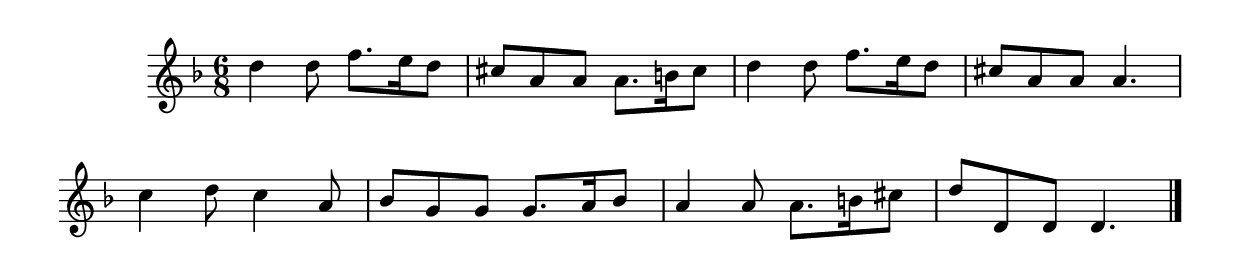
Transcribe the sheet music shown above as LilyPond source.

\version "2.24"
\language "english"

global = {
  \time 6/8
  \key f \major
}

mBreak = { \break }

\score {
      \new Staff = "up"  {
        <<
          \new 	Voice = "one" 	\fixed c' {
            \global
            %\voiceOne
            d'4 8 f'8. e'16 d'8 | cs' a a a8. b!16 cs'8 | d'4 8 f'8. e'16 d'8 | cs' a a a4. | \mBreak
            c'4 d'8 c'4 a8 | bf g g g8. a16 bf8 | a4 8 8. b!16 cs'8 | d' d d d4. | \fine
          }	% end voice one
          \new Voice  \fixed c' {
            %\voiceTwo
            
          } % end voice two
        >>
      } % end staff up


  \layout{
    \context{
      \Score {
        \omit  BarNumber
      }%end score
    }%end context
  }%end layout

  \midi{}

}%end score